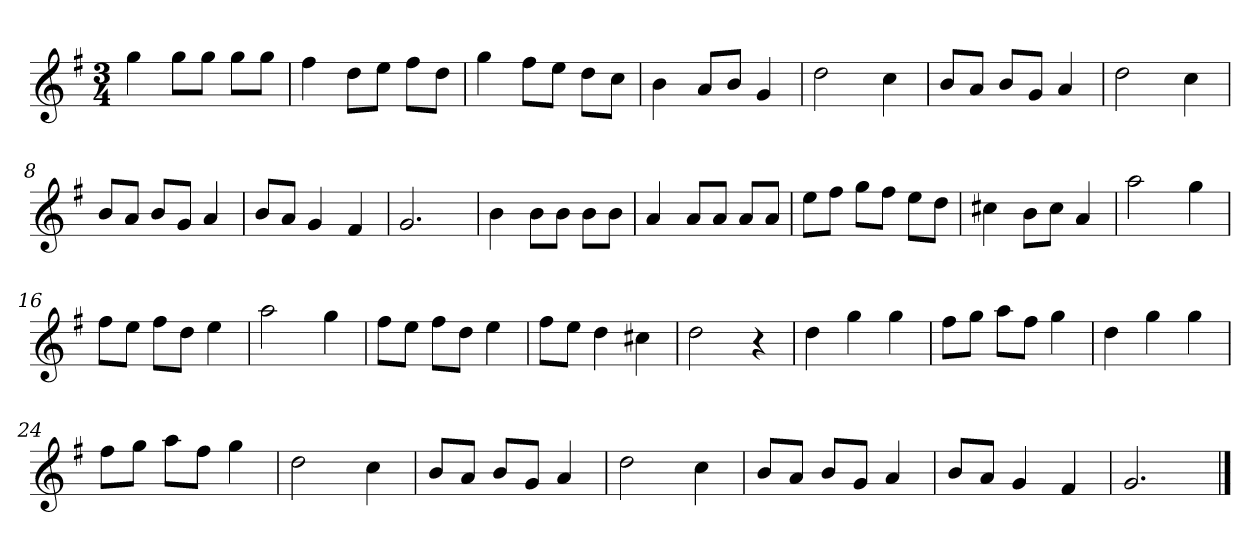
**kern
*part1
*staff1
*k[f#]
*M3/4
*MM120
=1
4gg
8ggL
8ggJ
8ggL
8ggJ
=2
4ff#
8ddL
8eeJ
8ff#L
8ddJ
=3
4gg
8ff#L
8eeJ
8ddL
8ccJ
=4
4b
8aL
8bJ
4g
=5
2dd
4cc
=6
8bL
8aJ
8bL
8gJ
4a
=7
2dd
4cc
=8
8bL
8aJ
8bL
8gJ
4a
=9
8bL
8aJ
4g
4f#
=10
2.g
=11
4b
8bL
8bJ
8bL
8bJ
=12
4a
8aL
8aJ
8aL
8aJ
=13
8eeL
8ff#J
8ggL
8ff#J
8eeL
8ddJ
=14
4cc#X
8bL
8cc#J
4a
=15
2aa
4gg
=16
8ff#L
8eeJ
8ff#L
8ddJ
4ee
=17
2aa
4gg
=18
8ff#L
8eeJ
8ff#L
8ddJ
4ee
=19
8ff#L
8eeJ
4dd
4cc#X
=20
2dd
4r
=21
4dd
4gg
4gg
=22
8ff#L
8ggJ
8aaL
8ff#J
4gg
=23
4dd
4gg
4gg
=24
8ff#L
8ggJ
8aaL
8ff#J
4gg
=25
2dd
4cc
=26
8bL
8aJ
8bL
8gJ
4a
=27
2dd
4cc
=28
8bL
8aJ
8bL
8gJ
4a
=29
8bL
8aJ
4g
4f#
=30
2.g
==
*-
